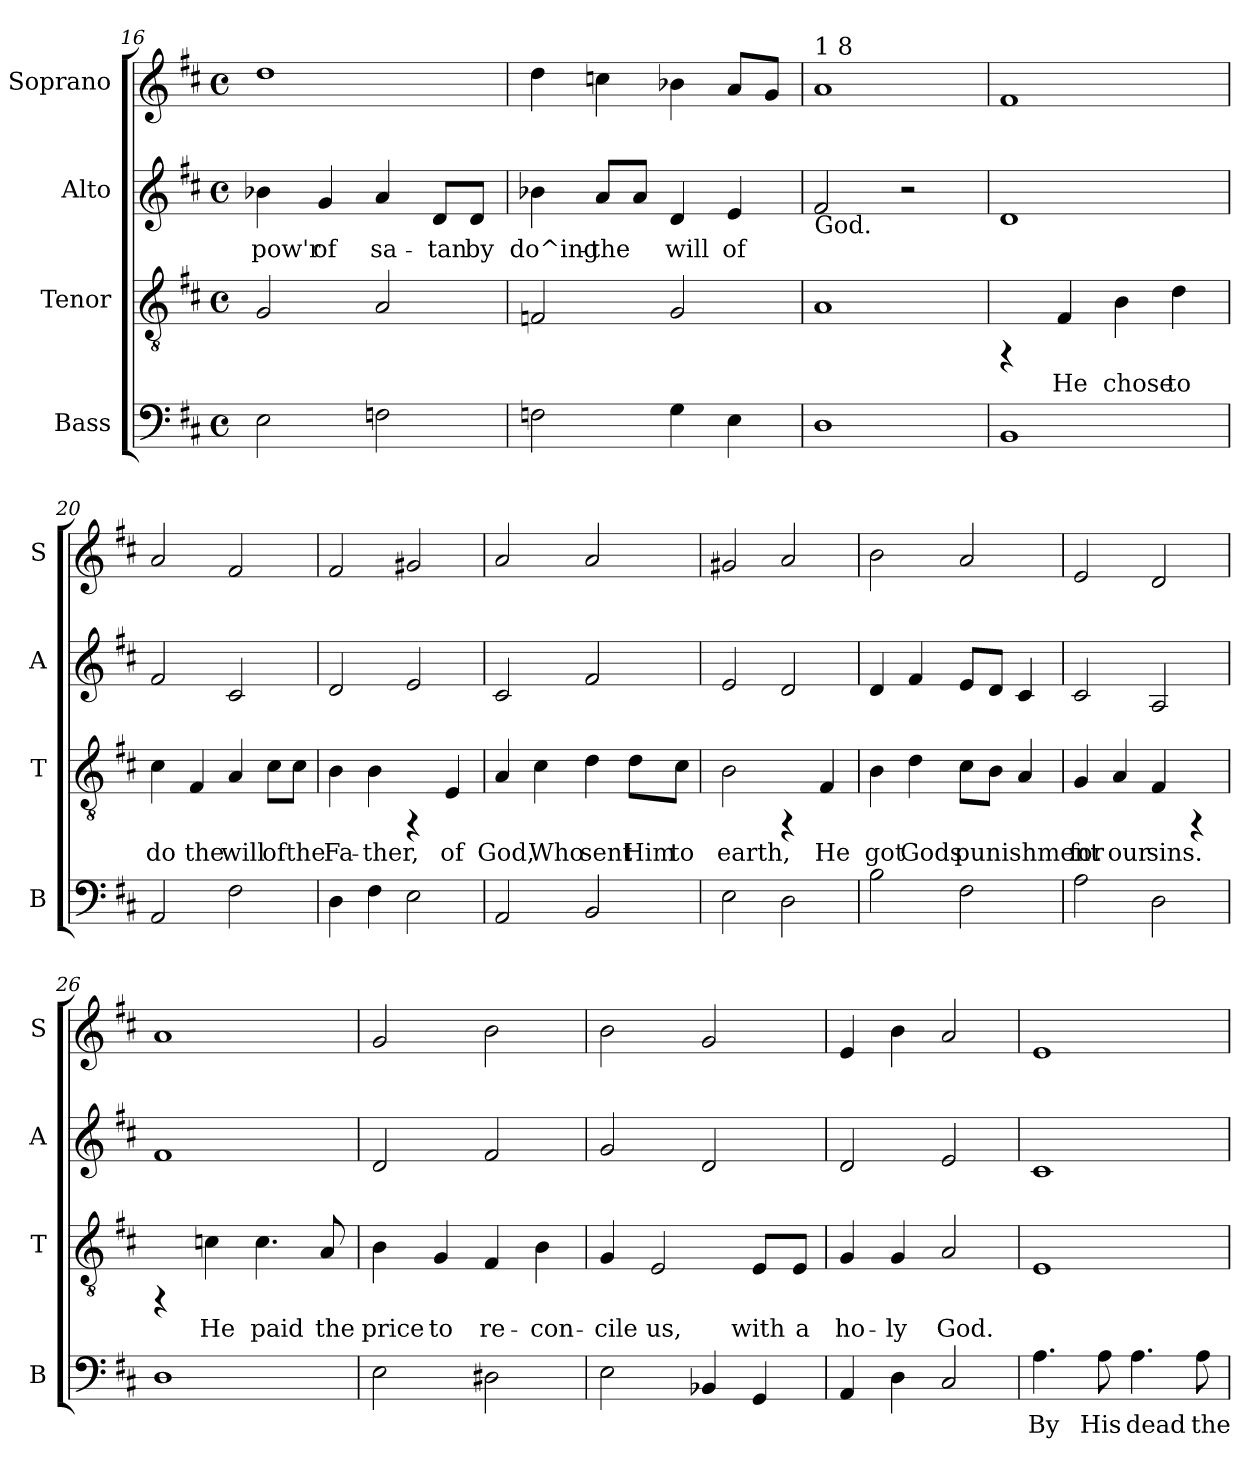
**kern	**text	**kern	**text	**kern	**text	**kern	**text
*part4	*part4	*part3	*part3	*part2	*part2	*part1	*part1
*staff4	*staff4	*staff3	*staff3	*staff2	*staff2	*staff1	*staff1
*I"Bass	*	*I"Tenor	*	*I"Alto	*	*I"Soprano	*
*I'B	*	*I'T	*	*I'A	*	*I'S	*
*clefF4	*	*clefGv2	*	*clefG2	*	*clefG2	*
*k[f#c#]	*	*k[f#c#]	*	*k[f#c#]	*	*k[f#c#]	*
*D:	*	*D:	*	*D:	*	*D:	*
*M4/4	*	*M4/4	*	*M4/4	*	*M4/4	*
*met(c)	*	*met(c)	*	*met(c)	*	*met(c)	*
=16	=16	=16	=16	=16	=16	=16	=16
!	!LO:LY:b:cj	!	!LO:LY:b:cj	!	!LO:LY:b	!	!LO:LY:a:rj
2E\	.	2G/	.	4b-X\	pow'r	1dd	.
!	!	!	!	!	!LO:LY:b	!	!
.	.	.	.	4g/	of	.	.
!	!LO:LY:b:cj	!	!LO:LY:b:cj	!	!LO:LY:b	!	!
2Fn\	.	2A/	.	4a/	sa-	.	.
!	!	!	!	!	!LO:LY:b	!	!
.	.	.	.	8d/L	-tan	.	.
!	!	!	!	!	!LO:LY:b	!	!
.	.	.	.	8d/J	by	.	.
=17	=17	=17	=17	=17	=17	=17	=17
!	!LO:LY:b:cj	!	!LO:LY:b:cj	!	!LO:LY:b	!	!LO:LY:a:rj
2Fn\	.	2Fn/	.	4b-X\	do^ing-	4dd\	.
!	!	!	!	!	!LO:LY:b	!	!LO:LY:a:rj
.	.	.	.	8a/L	-the	4ccn\	.
!	!	!	!	!	!LO:LY:b	!	!
.	.	.	.	8a/J	.	.	.
!	!LO:LY:b:cj	!	!LO:LY:b:cj	!	!LO:LY:b	!	!LO:LY:a:rj
4G\	.	2G/	.	4d/	will	4b-X\	.
!	!LO:LY:b:cj	!	!	!	!LO:LY:b	!	!LO:LY:a:rj
4E\	.	.	.	4e/	of	8a/L	.
!	!	!	!	!	!	!	!LO:LY:a:rj
.	.	.	.	.	.	8g/J	.
!!LO:LB:g=z
=18	=18	=18	=18	=18	=18	=18	=18
!	!	!	!	!	!	!LO:TX:a:t=1 8	!
!	!	!	!	!LO:TX:b:t=God.	!	!	!
!	!LO:LY:b:cj	!	!LO:LY:b:cj	!	!LO:LY:b	!	!LO:LY:b:rj
1D	.	1A	.	2f#/	.	1a	.
.	.	.	.	2r	.	.	.
=19	=19	=19	=19	=19	=19	=19	=19
!	!LO:LY:b:cj	!	!	!	!LO:LY:b	!	!LO:LY:b:rj
1BB	.	4rFF	.	1d	.	1f#	.
!	!	!	!LO:LY:b:cj	!	!	!	!
.	.	4F#/	He	.	.	.	.
!	!	!	!LO:LY:b:cj	!	!	!	!
.	.	4B\	chose	.	.	.	.
!	!	!	!LO:LY:b:cj	!	!	!	!
.	.	4d\	to	.	.	.	.
=20	=20	=20	=20	=20	=20	=20	=20
!	!LO:LY:b:cj	!	!LO:LY:b:cj	!	!LO:LY:b	!	!LO:LY:b:rj
2AA/	.	4c#\	do	2f#/	.	2a/	.
!	!	!	!LO:LY:b:cj	!	!	!	!
.	.	4F#/	the	.	.	.	.
!	!LO:LY:b:cj	!	!LO:LY:b:cj	!	!LO:LY:b	!	!LO:LY:b:rj
2F#\	.	4A/	will	2c#/	.	2f#/	.
!	!	!	!LO:LY:b:cj	!	!	!	!
.	.	8c#\L	ofthe	.	.	.	.
!	!	!	!LO:LY:b:cj	!	!	!	!
.	.	8c#\J	.	.	.	.	.
=21	=21	=21	=21	=21	=21	=21	=21
!	!LO:LY:b:cj	!	!LO:LY:b:cj	!	!LO:LY:b	!	!LO:LY:b:rj
4D\	.	4B\	Fa-	2d/	.	2f#/	.
!	!LO:LY:b:cj	!	!LO:LY:b:cj	!	!	!	!
4F#\	.	4B\	-ther,	.	.	.	.
!	!LO:LY:b:cj	!	!	!	!LO:LY:b	!	!LO:LY:b:rj
2E\	.	4rFF	.	2e/	.	2g#X/	.
!	!	!	!LO:LY:b:cj	!	!	!	!
.	.	4E/	of	.	.	.	.
=22	=22	=22	=22	=22	=22	=22	=22
!	!LO:LY:b:cj	!	!LO:LY:b:cj	!	!LO:LY:b	!	!LO:LY:b:rj
2AA/	.	4A/	God,	2c#/	.	2a/	.
!	!	!	!LO:LY:b:cj	!	!	!	!
.	.	4c#\	Who	.	.	.	.
!	!LO:LY:b:cj	!	!LO:LY:b:cj	!	!LO:LY:b	!	!LO:LY:b:rj
2BB/	.	4d\	sent	2f#/	.	2a/	.
!	!	!	!LO:LY:b:cj	!	!	!	!
.	.	8d\L	Him	.	.	.	.
!	!	!	!LO:LY:b:cj	!	!	!	!
.	.	8c#\J	to	.	.	.	.
=23	=23	=23	=23	=23	=23	=23	=23
!	!LO:LY:b:cj	!	!LO:LY:b:cj	!	!LO:LY:b	!	!LO:LY:b:rj
2E\	.	2B\	earth,	2e/	.	2g#X/	.
!	!LO:LY:b:cj	!	!	!	!LO:LY:b	!	!LO:LY:b:rj
2D\	.	4rFF	.	2d/	.	2a/	.
!	!	!	!LO:LY:b:cj	!	!	!	!
.	.	4F#/	He	.	.	.	.
!!LO:PB:g=z
=24	=24	=24	=24	=24	=24	=24	=24
!	!LO:LY:b:cj	!	!LO:LY:b:cj	!	!LO:LY:b	!	!LO:LY:a:rj
2B\	.	4B\	got	4d/	.	2b\	.
!	!	!	!LO:LY:b:cj	!	!LO:LY:b	!	!
.	.	4d\	Gods	4f#/	.	.	.
!	!LO:LY:b:cj	!	!LO:LY:b:cj	!	!LO:LY:b	!	!LO:LY:a:rj
2F#\	.	8c#\L	punishment	8e/L	.	2a/	.
!	!	!	!LO:LY:b:cj	!	!LO:LY:b	!	!
.	.	8B\J	.	8d/J	.	.	.
!	!	!	!LO:LY:b:cj	!	!LO:LY:b	!	!
.	.	4A/	.	4c#/	.	.	.
=25	=25	=25	=25	=25	=25	=25	=25
!	!LO:LY:b:cj	!	!LO:LY:b:cj	!	!LO:LY:b	!	!LO:LY:a:rj
2A\	.	4G/	for	2c#/	.	2e/	.
!	!	!	!LO:LY:b:cj	!	!	!	!
.	.	4A/	our	.	.	.	.
!	!LO:LY:b:cj	!	!LO:LY:b:cj	!	!LO:LY:b	!	!LO:LY:a:rj
2D\	.	4F#/	sins.	2A/	.	2d/	.
.	.	4rFF	.	.	.	.	.
=26	=26	=26	=26	=26	=26	=26	=26
!	!LO:LY:b:cj	!	!	!	!LO:LY:b	!	!LO:LY:a:rj
1D	.	4rFF	.	1f#	.	1a	.
!	!	!	!LO:LY:b:cj	!	!	!	!
.	.	4cn\	He	.	.	.	.
!	!	!	!LO:LY:b:cj	!	!	!	!
.	.	4.c\	paid	.	.	.	.
!	!	!	!LO:LY:b:cj	!	!	!	!
.	.	8A/	the	.	.	.	.
=27	=27	=27	=27	=27	=27	=27	=27
!	!LO:LY:b:cj	!	!LO:LY:b:cj	!	!LO:LY:b	!	!LO:LY:a:rj
2E\	.	4B\	price	2d/	.	2g/	.
!	!	!	!LO:LY:b:cj	!	!	!	!
.	.	4G/	to	.	.	.	.
!	!LO:LY:b:cj	!	!LO:LY:b:cj	!	!LO:LY:b	!	!LO:LY:a:rj
2D#X\	.	4F#/	re-	2f#/	.	2b\	.
!	!	!	!LO:LY:b:cj	!	!	!	!
.	.	4B\	-con-	.	.	.	.
=28	=28	=28	=28	=28	=28	=28	=28
!	!LO:LY:b:cj	!	!LO:LY:b:cj	!	!LO:LY:b	!	!LO:LY:a:rj
2E\	.	4G/	-cile	2g/	.	2b\	.
!	!	!	!LO:LY:b:cj	!	!	!	!
.	.	2E/	us,	.	.	.	.
!	!LO:LY:b:cj	!	!	!	!LO:LY:b	!	!LO:LY:a:rj
4BB-X/	.	.	.	2d/	.	2g/	.
!	!LO:LY:b:cj	!	!LO:LY:b:cj	!	!	!	!
4GG/	.	8E/L	with	.	.	.	.
!	!	!	!LO:LY:b:cj	!	!	!	!
.	.	8E/J	a	.	.	.	.
=29	=29	=29	=29	=29	=29	=29	=29
!	!LO:LY:b:cj	!	!LO:LY:b:cj	!	!LO:LY:b	!	!LO:LY:a:rj
4AA/	.	4G/	ho-	2d/	.	4e/	.
!	!LO:LY:b:cj	!	!LO:LY:b:cj	!	!	!	!LO:LY:a:rj
4D\	.	4G/	-ly	.	.	4b\	.
!	!LO:LY:b:cj	!	!LO:LY:b:cj	!	!LO:LY:b	!	!LO:LY:a:rj
2C#/	.	2A/	God.	2e/	.	2a/	.
!!LO:LB:g=z
=30	=30	=30	=30	=30	=30	=30	=30
!	!LO:LY:b:cj	!	!LO:LY:b:cj	!	!LO:LY:b	!	!LO:LY:b:rj
4.A\	By	1E	.	1c#	.	1e	.
!	!LO:LY:b:cj	!	!	!	!	!	!
8A\	His	.	.	.	.	.	.
!	!LO:LY:b:cj	!	!	!	!	!	!
4.A\	dead	.	.	.	.	.	.
!	!LO:LY:b:cj	!	!	!	!	!	!
8A\	the	.	.	.	.	.	.
=	=	=	=	=	=	=	=
*-	*-	*-	*-	*-	*-	*-	*-
